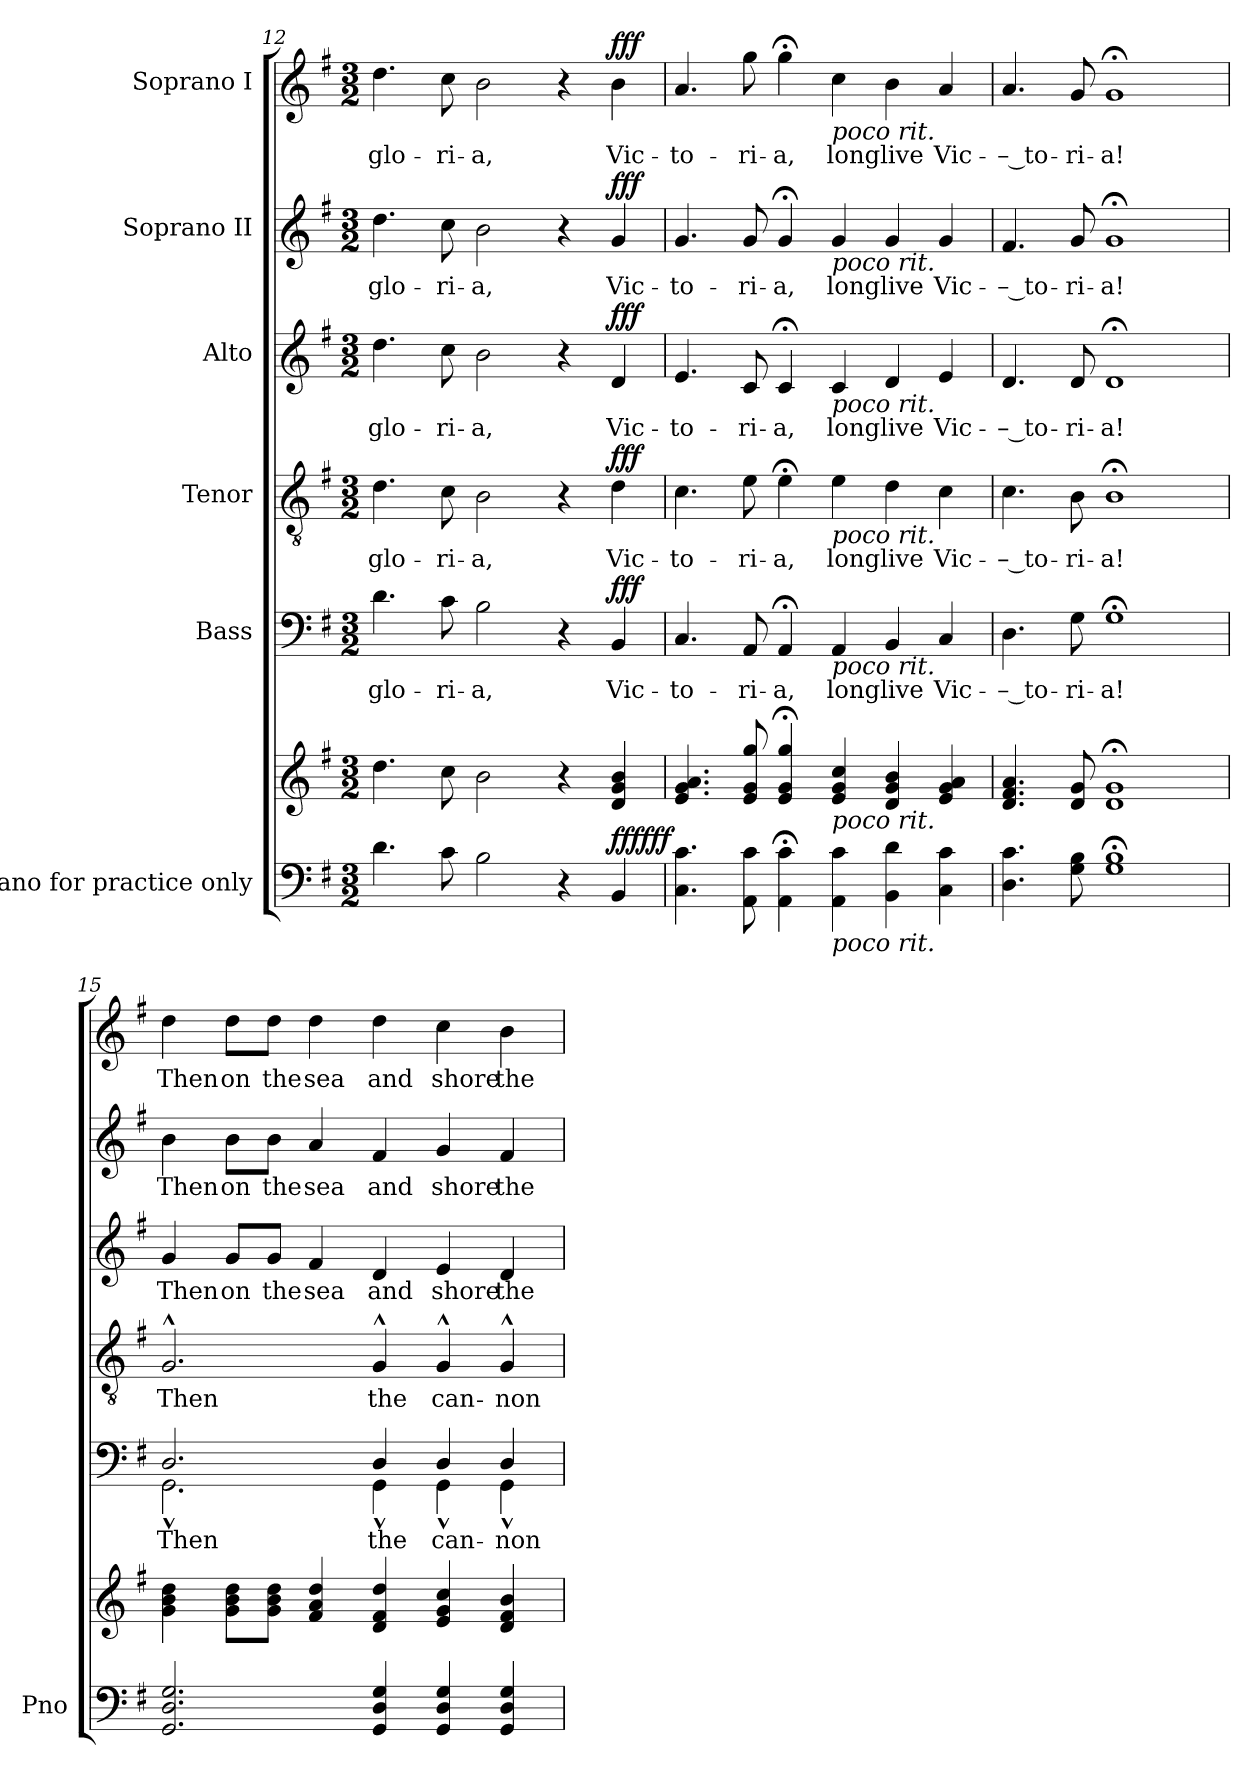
**kern	**kern	**dynam	**kern	**text	**dynam	**kern	**text	**dynam	**kern	**text	**dynam	**kern	**text	**dynam	**kern	**text	**dynam
*part6	*part6	*part6	*part5	*part5	*part5	*part4	*part4	*part4	*part3	*part3	*part3	*part2	*part2	*part2	*part1	*part1	*part1
*staff7	*staff6	*staff6/7	*staff5	*staff5	*staff5	*staff4	*staff4	*staff4	*staff3	*staff3	*staff3	*staff2	*staff2	*staff2	*staff1	*staff1	*staff1
*I"Piano for practice only	*	*	*I"Bass	*	*	*I"Tenor	*	*	*I"Alto	*	*	*I"Soprano II	*	*	*I"Soprano I	*	*
*I'Pno	*	*	*	*	*	*	*	*	*	*	*	*	*	*	*	*	*
*clefF4	*clefG2	*	*clefF4	*	*	*clefGv2	*	*	*clefG2	*	*	*clefG2	*	*	*clefG2	*	*
*k[f#]	*k[f#]	*	*k[f#]	*	*	*k[f#]	*	*	*k[f#]	*	*	*k[f#]	*	*	*k[f#]	*	*
*M3/2	*M3/2	*	*M3/2	*	*	*M3/2	*	*	*M3/2	*	*	*M3/2	*	*	*M3/2	*	*
=12	=12	=12	=12	=12	=12	=12	=12	=12	=12	=12	=12	=12	=12	=12	=12	=12	=12
!	!	!	!	!LO:LY:b	!	!	!LO:LY:b	!	!	!LO:LY:b	!	!	!LO:LY:b	!	!	!LO:LY:b	!
4.d\	4.dd\	.	4.d\	glo-	.	4.d\	glo-	.	4.dd\	glo-	.	4.dd\	glo-	.	4.dd\	glo-	.
!	!	!	!	!LO:LY:b	!	!	!LO:LY:b	!	!	!LO:LY:b	!	!	!LO:LY:b	!	!	!LO:LY:b	!
8c\	8cc\	.	8c\	-ri-	.	8c\	-ri-	.	8cc\	-ri-	.	8cc\	-ri-	.	8cc\	-ri-	.
!	!	!	!	!LO:LY:b	!	!	!LO:LY:b	!	!	!LO:LY:b	!	!	!LO:LY:b	!	!	!LO:LY:b	!
2B\	2b\	.	2B\	-a,	.	2B\	-a,	.	2b\	-a,	.	2b\	-a,	.	2b\	-a,	.
4r	4r	.	4r	.	.	4r	.	.	4r	.	.	4r	.	.	4r	.	.
!	!	!LO:DY:a=2	!	!LO:LY:b	!	!	!LO:LY:b	!	!	!LO:LY:b	!	!	!LO:LY:b	!	!	!LO:LY:b	!
!	!	!LO:DY:n=1:a	!	!	!LO:DY:a	!	!	!LO:DY:a	!	!	!LO:DY:a	!	!	!LO:DY:a	!	!	!LO:DY:a
4BB/	4d/ 4g/ 4b/	fff fff	4BB/	Vic-	fff	4d\	Vic-	fff	4d/	Vic-	fff	4g/	Vic-	fff	4b\	Vic-	fff
=13	=13	=13	=13	=13	=13	=13	=13	=13	=13	=13	=13	=13	=13	=13	=13	=13	=13
!	!	!	!	!LO:LY:b	!	!	!LO:LY:b	!	!	!LO:LY:b	!	!	!LO:LY:b	!	!	!LO:LY:b	!
4.C\ 4.c\	4.e/ 4.g/ 4.a/	.	4.C/	-to-	.	4.c\	-to-	.	4.e/	-to-	.	4.g/	-to-	.	4.a/	-to-	.
!	!	!	!	!LO:LY:b	!	!	!LO:LY:b	!	!	!LO:LY:b	!	!	!LO:LY:b	!	!	!LO:LY:b	!
8AA\ 8c\	8e/ 8g/ 8gg/	.	8AA/	-ri-	.	8e\	-ri-	.	8c/	-ri-	.	8g/	-ri-	.	8gg\	-ri-	.
!	!	!	!	!LO:LY:b	!	!	!LO:LY:b	!	!	!LO:LY:b	!	!	!LO:LY:b	!	!	!LO:LY:b	!
4AA\;< 4c\;<	4e/;< 4g/;< 4gg/;<	.	4AA;</	-a,	.	4e;<\	-a,	.	4c;</	-a,	.	4g;</	-a,	.	4gg;<\	-a,	.
!	!	!	!	!	!	!	!	!	!	!	!	!	!	!	!LO:TX:b:i:t=poco rit.	!	!
!	!	!	!	!	!	!	!	!	!	!	!	!LO:TX:b:i:t=poco rit.	!	!	!	!	!
!	!	!	!	!	!	!	!	!	!LO:TX:b:i:t=poco rit.	!	!	!	!	!	!	!	!
!	!	!	!	!	!	!LO:TX:b:i:t=poco rit.	!	!	!	!	!	!	!	!	!	!	!
!	!	!	!LO:TX:b:i:t=poco rit.	!	!	!	!	!	!	!	!	!	!	!	!	!	!
!	!LO:TX:b:i:t=poco rit.	!	!	!	!	!	!	!	!	!	!	!	!	!	!	!	!
!LO:TX:b:i:t=poco rit.	!	!	!	!	!	!	!	!	!	!	!	!	!	!	!	!	!
!	!	!	!	!LO:LY:b	!	!	!LO:LY:b	!	!	!LO:LY:b	!	!	!LO:LY:b	!	!	!LO:LY:b	!
4AA\ 4c\	4e/ 4g/ 4cc/	.	4AA/	long	.	4e\	long	.	4c/	long	.	4g/	long	.	4cc\	long	.
!	!	!	!	!LO:LY:b	!	!	!LO:LY:b	!	!	!LO:LY:b	!	!	!LO:LY:b	!	!	!LO:LY:b	!
4BB\ 4d\	4d/ 4g/ 4b/	.	4BB/	live	.	4d\	live	.	4d/	live	.	4g/	live	.	4b\	live	.
!	!	!	!	!LO:LY:b	!	!	!LO:LY:b	!	!	!LO:LY:b	!	!	!LO:LY:b	!	!	!LO:LY:b	!
4C\ 4c\	4e/ 4g/ 4a/	.	4C/	Vic-	.	4c\	Vic-	.	4e/	Vic-	.	4g/	Vic-	.	4a/	Vic-	.
!!LO:PB:g=z
=14	=14	=14	=14	=14	=14	=14	=14	=14	=14	=14	=14	=14	=14	=14	=14	=14	=14
!	!	!	!	!LO:LY:b	!	!	!LO:LY:b	!	!	!LO:LY:b	!	!	!LO:LY:b	!	!	!LO:LY:b	!
4.D\ 4.c\	4.d/ 4.f#/ 4.a/	.	4.D\	-– to-	.	4.c\	-– to-	.	4.d/	-– to-	.	4.f#/	-– to-	.	4.a/	-– to-	.
!	!	!	!	!LO:LY:b	!	!	!LO:LY:b	!	!	!LO:LY:b	!	!	!LO:LY:b	!	!	!LO:LY:b	!
8G\ 8B\	8d/ 8g/	.	8G\	-ri-	.	8B\	-ri-	.	8d/	-ri-	.	8g/	-ri-	.	8g/	-ri-	.
!	!	!	!	!LO:LY:b	!	!	!LO:LY:b	!	!	!LO:LY:b	!	!	!LO:LY:b	!	!	!LO:LY:b	!
1G;< 1B;<	1d;< 1g;<	.	1G;<	-a!	.	1B;<	-a!	.	1d;<	-a!	.	1g;<	-a!	.	1g;<	-a!	.
=15	=15	=15	=15	=15	=15	=15	=15	=15	=15	=15	=15	=15	=15	=15	=15	=15	=15
!	!	!LO:DY:b	!	!LO:LY:b	!	!	!LO:LY:b	!	!	!LO:LY:b	!	!	!LO:LY:b	!	!	!LO:LY:b	!
*	*	*	*^	*	*	*	*	*	*	*	*	*	*	*	*	*	*
!	!	!LO:DY:n=1:b	!	!	!	!LO:DY:a	!	!	!	!	!	!	!	!	!	!	!	!
!	!	!	!	!	!	!LO:DY:n=1:a	!	!	!LO:DY:a	!	!	!	!	!	!	!	!	!
!	!	!	!	!	!	!	!	!	!LO:DY:n=1:a	!	!	!LO:DY:a	!	!	!	!	!	!
!	!	!	!	!	!	!	!	!	!	!	!	!LO:DY:n=1:a	!	!	!LO:DY:a	!	!	!
!	!	!	!	!	!	!	!	!	!	!	!	!	!	!	!LO:DY:n=1:a	!	!	!LO:DY:a
!	!	!	!	!	!	!	!	!	!	!	!	!	!	!	!	!	!	!LO:DY:n=1:a
2.GG/ 2.D/ 2.G/	4g\ 4b\ 4dd\	mf other-dynamics	2.D/	2.GG^^\	Then	mf other-dynamics	2.G^^/	Then	mf other-dynamics	4g/	Then	mf other-dynamics	4b\	Then	mf other-dynamics	4dd\	Then	mf other-dynamics
!	!	!	!	!	!	!	!	!	!	!	!LO:LY:b	!	!	!LO:LY:b	!	!	!LO:LY:b	!
.	8g\ 8b\ 8dd\L	.	.	.	.	.	.	.	.	8g/L	on	.	8b\L	on	.	8dd\L	on	.
!	!	!	!	!	!	!	!	!	!	!	!LO:LY:b	!	!	!LO:LY:b	!	!	!LO:LY:b	!
.	8g\ 8b\ 8dd\J	.	.	.	.	.	.	.	.	8g/J	the	.	8b\J	the	.	8dd\J	the	.
!	!	!	!	!	!	!	!	!	!	!	!LO:LY:b	!	!	!LO:LY:b	!	!	!LO:LY:b	!
.	4f#/ 4a/ 4dd/	.	.	.	.	.	.	.	.	4f#/	sea	.	4a/	sea	.	4dd\	sea	.
!	!	!	!	!	!LO:LY:b	!	!	!LO:LY:b	!	!	!LO:LY:b	!	!	!LO:LY:b	!	!	!LO:LY:b	!
4GG/ 4D/ 4G/	4d/ 4f#/ 4dd/	.	4D/	4GG^^\	the	.	4G^^/	the	.	4d/	and	.	4f#/	and	.	4dd\	and	.
!	!	!	!	!	!LO:LY:b	!	!	!LO:LY:b	!	!	!LO:LY:b	!	!	!LO:LY:b	!	!	!LO:LY:b	!
4GG/ 4D/ 4G/	4e/ 4g/ 4cc/	.	4D/	4GG^^\	can-	.	4G^^/	can-	.	4e/	shore	.	4g/	shore	.	4cc\	shore	.
!	!	!	!	!	!LO:LY:b	!	!	!LO:LY:b	!	!	!LO:LY:b	!	!	!LO:LY:b	!	!	!LO:LY:b	!
4GG/ 4D/ 4G/	4d/ 4f#/ 4b/	.	4D/	4GG^^\	-non	.	4G^^/	-non	.	4d/	the	.	4f#/	the	.	4b\	the	.
*	*	*	*v	*v	*	*	*	*	*	*	*	*	*	*	*	*	*	*
=	=	=	=	=	=	=	=	=	=	=	=	=	=	=	=	=	=
*-	*-	*-	*-	*-	*-	*-	*-	*-	*-	*-	*-	*-	*-	*-	*-	*-	*-
